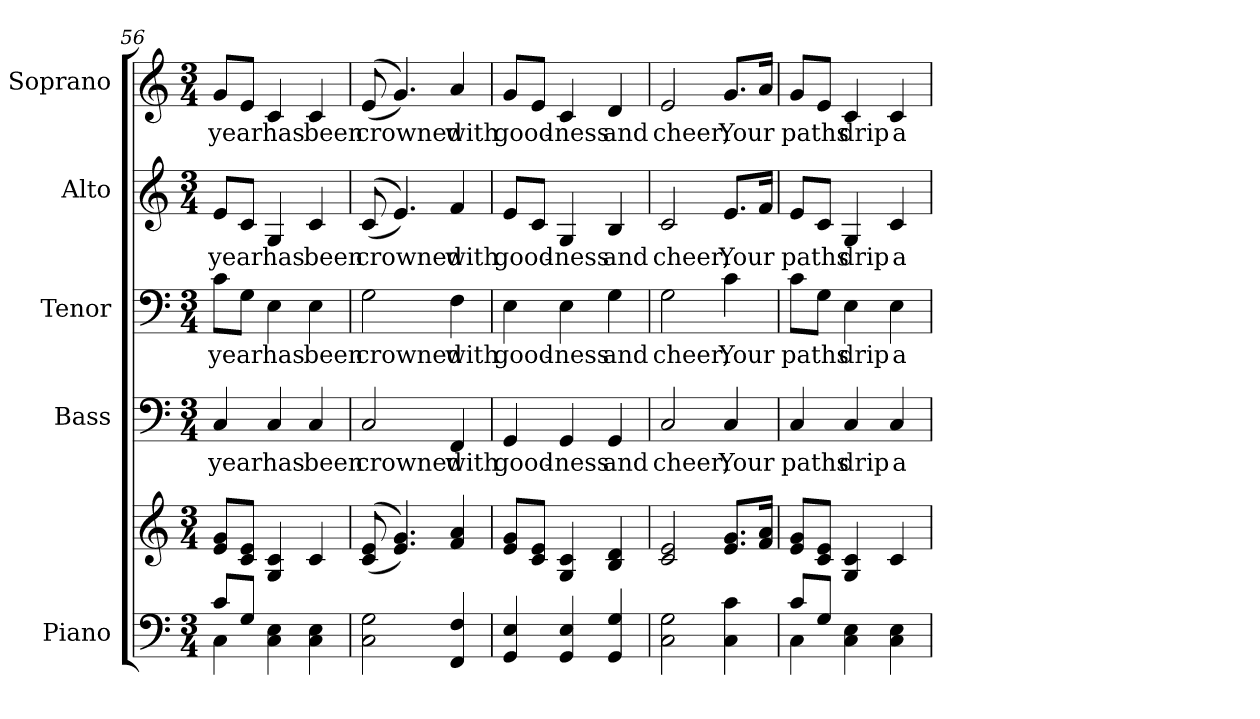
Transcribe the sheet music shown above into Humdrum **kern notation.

**kern	**kern	**kern	**text	**kern	**text	**kern	**text	**kern	**text
*part5	*part5	*part4	*part4	*part3	*part3	*part2	*part2	*part1	*part1
*staff6	*staff5	*staff4	*staff4	*staff3	*staff3	*staff2	*staff2	*staff1	*staff1
*I"Piano	*	*I"Bass	*	*I"Tenor	*	*I"Alto	*	*I"Soprano	*
*I'Pno.	*	*I'B.	*	*I'T.	*	*I'A.	*	*I'S.	*
*clefF4	*clefG2	*clefF4	*	*clefF4	*	*clefG2	*	*clefG2	*
*k[]	*k[]	*k[]	*	*k[]	*	*k[]	*	*k[]	*
*C:	*C:	*C:	*	*C:	*	*C:	*	*C:	*
*M3/4	*M3/4	*M3/4	*	*M3/4	*	*M3/4	*	*M3/4	*
=56	=56	=56	=56	=56	=56	=56	=56	=56	=56
*^	*	*	*	*	*	*	*	*	*
!	!	!	!	!LO:LY:b:color=#000000	!	!	!	!	!	!
!	!	!	!	!	!	!LO:LY:b:color=#000000	!	!	!	!
!	!	!	!	!	!	!	!	!LO:LY:b:color=#000000	!	!
!	!	!	!	!	!	!	!	!	!	!LO:LY:b:color=#000000
8ci/L	4Ci\	8ei/ 8giL	4Ci/	year	8ci\L	year	8ei/L	year	8gi/L	year
8Gi/J	.	8ci/ 8eiJ	.	.	8Gi\J	.	8ci/J	.	8ei/J	.
!	!	!	!	!LO:LY:b:color=#000000	!	!	!	!	!	!
!	!	!	!	!	!	!LO:LY:b:color=#000000	!	!	!	!
!	!	!	!	!	!	!	!	!LO:LY:b:color=#000000	!	!
!	!	!	!	!	!	!	!	!	!	!LO:LY:b:color=#000000
4Ci\ 4Ei	4ryy	4Gi/ 4ci	4Ci/	has	4Ei\	has	4Gi/	has	4ci/	has
!	!	!	!	!LO:LY:b:color=#000000	!	!	!	!	!	!
!	!	!	!	!	!	!LO:LY:b:color=#000000	!	!	!	!
!	!	!	!	!	!	!	!	!LO:LY:b:color=#000000	!	!
!	!	!	!	!	!	!	!	!	!	!LO:LY:b:color=#000000
4Ci\ 4Ei	4ryy	4ci/	4Ci/	been	4Ei\	been	4ci/	been	4ci/	been
*v	*v	*	*	*	*	*	*	*	*	*
=57	=57	=57	=57	=57	=57	=57	=57	=57	=57
*^	*	*	*	*	*	*	*	*	*
!	!	!	!	!LO:LY:b:color=#000000	!	!	!	!	!	!
*v	*v	*	*	*	*	*	*	*	*	*
*^	*	*	*	*	*	*	*	*	*
!	!	!	!	!	!	!LO:LY:b:color=#000000	!	!	!	!
*v	*v	*	*	*	*	*	*	*	*	*
*^	*	*	*	*	*	*	*	*	*
!	!	!	!	!	!	!	!	!LO:LY:b:color=#000000	!	!
*v	*v	*	*	*	*	*	*	*	*	*
*^	*	*	*	*	*	*	*	*	*
!	!	!	!	!	!	!	!	!	!	!LO:LY:b:color=#000000
*v	*v	*	*	*	*	*	*	*	*	*
2Ci\ 2Gi	((8ci/ 8ei	2Ci/	crowned	2Gi\	crowned	((8ci/	crowned	((8ei/	crowned
.	4.ei/ 4.gi))	.	.	.	.	4.ei/))	.	4.gi/))	.
!	!	!	!LO:LY:b:color=#000000	!	!	!	!	!	!
!	!	!	!	!	!LO:LY:b:color=#000000	!	!	!	!
!	!	!	!	!	!	!	!LO:LY:b:color=#000000	!	!
!	!	!	!	!	!	!	!	!	!LO:LY:b:color=#000000
4FFi/ 4Fi	4fi/ 4ai	4FFi/	with	4Fi\	with	4fi/	with	4ai/	with
!!LO:PB:g=z
=58	=58	=58	=58	=58	=58	=58	=58	=58	=58
!	!	!	!LO:LY:b:color=#000000	!	!	!	!	!	!
!	!	!	!	!	!LO:LY:b:color=#000000	!	!	!	!
!	!	!	!	!	!	!	!LO:LY:b:color=#000000	!	!
!	!	!	!	!	!	!	!	!	!LO:LY:b:color=#000000
4GGi/ 4Ei	8ei/ 8giL	4GGi/	good-	4Ei\	good-	8ei/L	good-	8gi/L	good-
.	8ci/ 8eiJ	.	.	.	.	8ci/J	.	8ei/J	.
!	!	!	!LO:LY:b:color=#000000	!	!	!	!	!	!
!	!	!	!	!	!LO:LY:b:color=#000000	!	!	!	!
!	!	!	!	!	!	!	!LO:LY:b:color=#000000	!	!
!	!	!	!	!	!	!	!	!	!LO:LY:b:color=#000000
4GGi/ 4Ei	4Gi/ 4ci	4GGi/	-ness	4Ei\	-ness	4Gi/	-ness	4ci/	-ness
!	!	!	!LO:LY:b:color=#000000	!	!	!	!	!	!
!	!	!	!	!	!LO:LY:b:color=#000000	!	!	!	!
!	!	!	!	!	!	!	!LO:LY:b:color=#000000	!	!
!	!	!	!	!	!	!	!	!	!LO:LY:b:color=#000000
4GGi/ 4Gi	4Bi/ 4di	4GGi/	and	4Gi\	and	4Bi/	and	4di/	and
=59	=59	=59	=59	=59	=59	=59	=59	=59	=59
!	!	!	!LO:LY:b:color=#000000	!	!	!	!	!	!
!	!	!	!	!	!LO:LY:b:color=#000000	!	!	!	!
!	!	!	!	!	!	!	!LO:LY:b:color=#000000	!	!
!	!	!	!	!	!	!	!	!	!LO:LY:b:color=#000000
2Ci\ 2Gi	2ci/ 2ei	2Ci/	cheer;	2Gi\	cheer;	2ci/	cheer;	2ei/	cheer;
!	!	!	!LO:LY:b:color=#000000	!	!	!	!	!	!
!	!	!	!	!	!LO:LY:b:color=#000000	!	!	!	!
!	!	!	!	!	!	!	!LO:LY:b:color=#000000	!	!
!	!	!	!	!	!	!	!	!	!LO:LY:b:color=#000000
4Ci\ 4ci	8.ei/ 8.giL	4Ci/	Your	4ci\	Your	8.ei/L	Your	8.gi/L	Your
.	16fi/ 16aiJk	.	.	.	.	16fi/Jk	.	16ai/Jk	.
=60	=60	=60	=60	=60	=60	=60	=60	=60	=60
*^	*	*	*	*	*	*	*	*	*
!	!	!	!	!LO:LY:b:color=#000000	!	!	!	!	!	!
!	!	!	!	!	!	!LO:LY:b:color=#000000	!	!	!	!
!	!	!	!	!	!	!	!	!LO:LY:b:color=#000000	!	!
!	!	!	!	!	!	!	!	!	!	!LO:LY:b:color=#000000
8ci/L	4Ci\	8ei/ 8giL	4Ci/	paths	8ci\L	paths	8ei/L	paths	8gi/L	paths
8Gi/J	.	8ci/ 8eiJ	.	.	8Gi\J	.	8ci/J	.	8ei/J	.
!	!	!	!	!LO:LY:b:color=#000000	!	!	!	!	!	!
!	!	!	!	!	!	!LO:LY:b:color=#000000	!	!	!	!
!	!	!	!	!	!	!	!	!LO:LY:b:color=#000000	!	!
!	!	!	!	!	!	!	!	!	!	!LO:LY:b:color=#000000
4Ci\ 4Ei	4ryy	4Gi/ 4ci	4Ci/	drip	4Ei\	drip	4Gi/	drip	4ci/	drip
!	!	!	!	!LO:LY:b:color=#000000	!	!	!	!	!	!
!	!	!	!	!	!	!LO:LY:b:color=#000000	!	!	!	!
!	!	!	!	!	!	!	!	!LO:LY:b:color=#000000	!	!
!	!	!	!	!	!	!	!	!	!	!LO:LY:b:color=#000000
4Ci\ 4Ei	4ryy	4ci/	4Ci/	a-	4Ei\	a-	4ci/	a-	4ci/	a-
*v	*v	*	*	*	*	*	*	*	*	*
=	=	=	=	=	=	=	=	=	=
*-	*-	*-	*-	*-	*-	*-	*-	*-	*-
